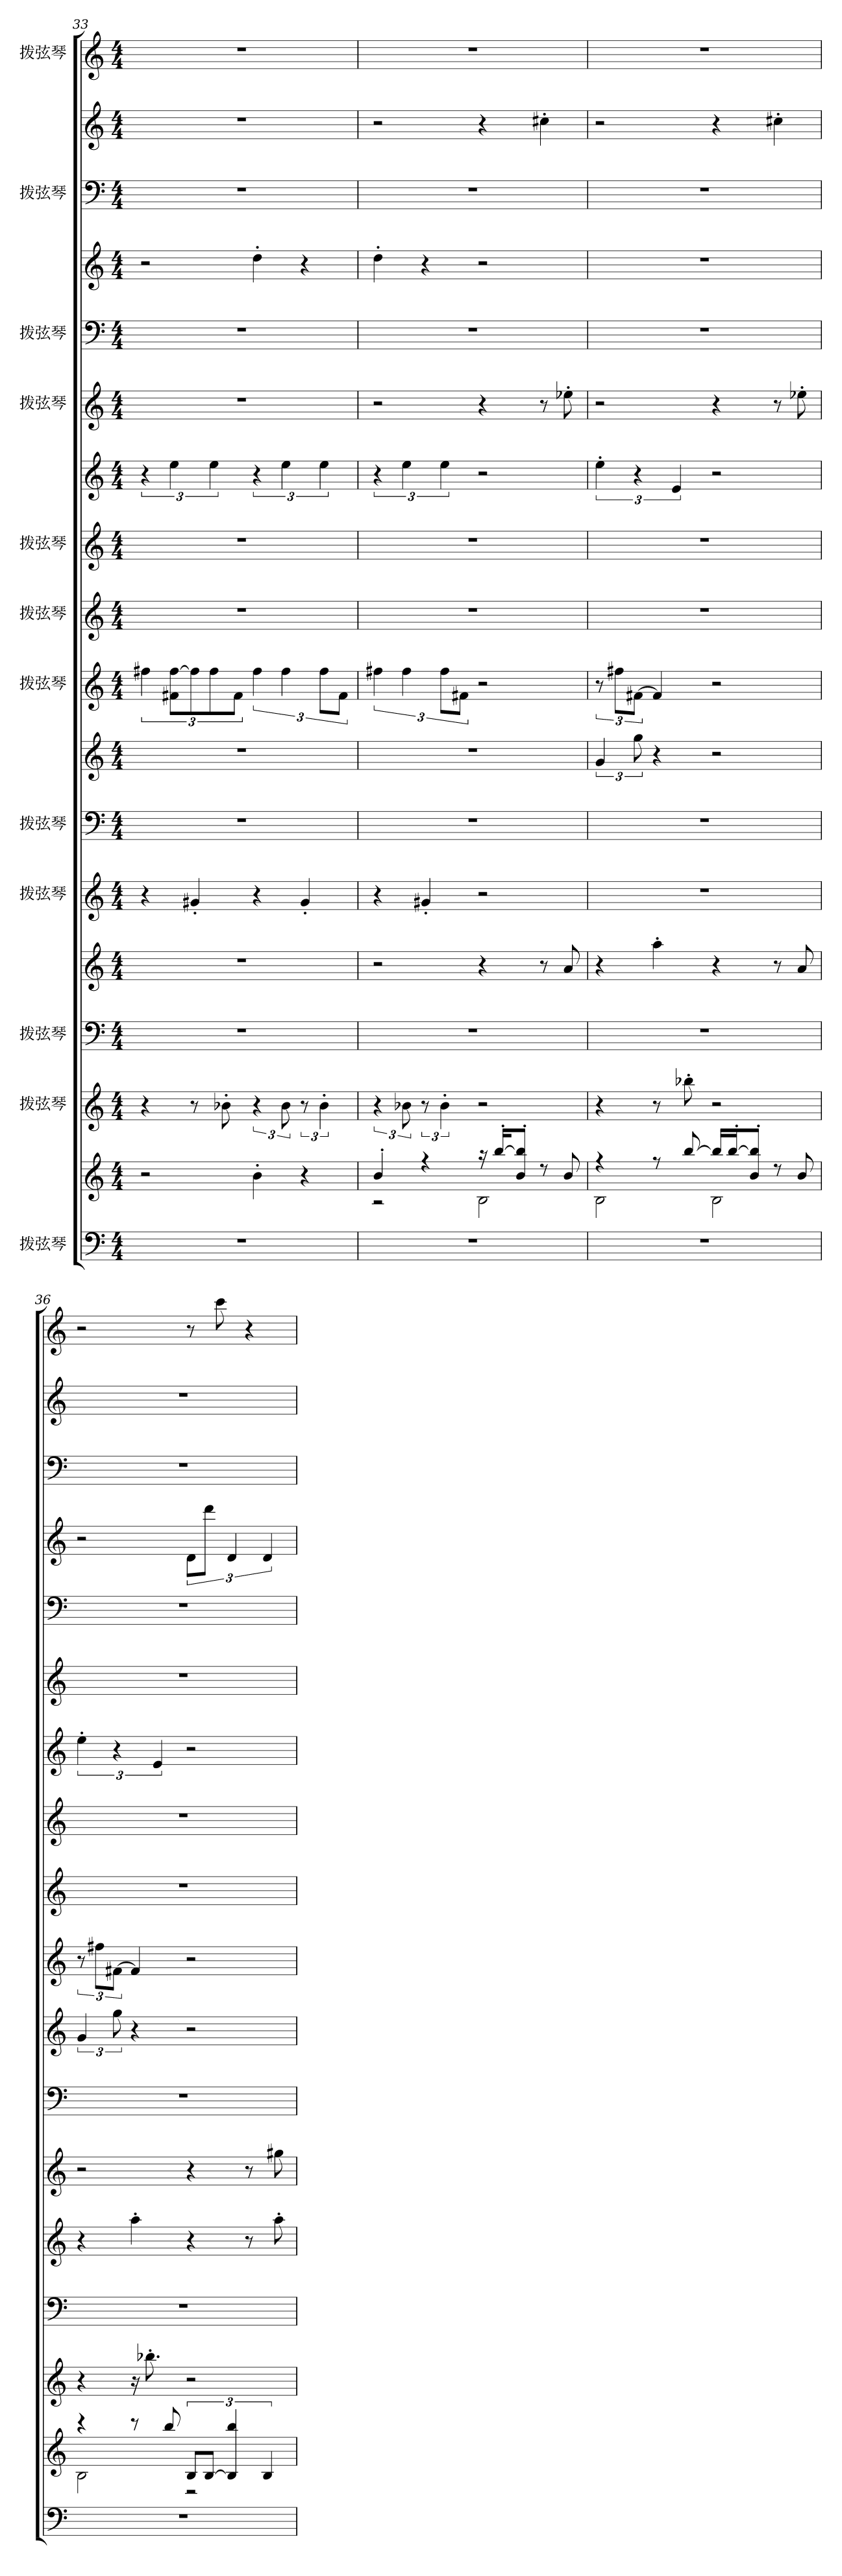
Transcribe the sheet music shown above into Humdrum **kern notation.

**kern	**kern	**kern	**kern	**kern	**kern	**kern	**kern	**kern	**kern	**kern	**kern	**kern	**kern	**kern	**kern	**kern	**kern
*part12	*part12	*part11	*part10	*part10	*part9	*part8	*part8	*part7	*part6	*part5	*part5	*part4	*part3	*part3	*part2	*part2	*part1
*staff18	*staff17	*staff16	*staff15	*staff14	*staff13	*staff12	*staff11	*staff10	*staff9	*staff8	*staff7	*staff6	*staff5	*staff4	*staff3	*staff2	*staff1
*I"拨弦琴	*	*I"拨弦琴	*I"拨弦琴	*	*I"拨弦琴	*I"拨弦琴	*	*I"拨弦琴	*I"拨弦琴	*I"拨弦琴	*	*I"拨弦琴	*I"拨弦琴	*	*I"拨弦琴	*	*I"拨弦琴
!!LO:PB:g=z
*clefF4	*clefG2	*clefG2	*clefF4	*clefG2	*clefG2	*clefF4	*clefG2	*clefG2	*clefG2	*clefG2	*clefG2	*clefG2	*clefF4	*clefG2	*clefF4	*clefG2	*clefG2
*k[]	*k[]	*k[]	*k[]	*k[]	*k[]	*k[]	*k[]	*k[]	*k[]	*k[]	*k[]	*k[]	*k[]	*k[]	*k[]	*k[]	*k[]
*M4/4	*M4/4	*M4/4	*M4/4	*M4/4	*M4/4	*M4/4	*M4/4	*M4/4	*M4/4	*M4/4	*M4/4	*M4/4	*M4/4	*M4/4	*M4/4	*M4/4	*M4/4
=33	=33	=33	=33	=33	=33	=33	=33	=33	=33	=33	=33	=33	=33	=33	=33	=33	=33
1r	2r	4r	1r	1r	4r	1r	1r	6ff#X\	1r	1r	6r	1r	1r	2r	1r	1r	1r
.	.	.	.	.	.	.	.	12f#X\ [12ff#\L	.	.	6ee\	.	.	.	.	.	.
.	.	8r	.	.	4g#X'/	.	.	12ff#\]	.	.	.	.	.	.	.	.	.
.	.	.	.	.	.	.	.	12ff#\	.	.	6ee\	.	.	.	.	.	.
.	.	8b-X'\	.	.	.	.	.	.	.	.	.	.	.	.	.	.	.
.	.	.	.	.	.	.	.	12f#\J	.	.	.	.	.	.	.	.	.
.	4b'\	6r	.	.	4r	.	.	6ff#\	.	.	6r	.	.	4dd'\	.	.	.
.	.	12b-\	.	.	.	.	.	6ff#\	.	.	6ee\	.	.	.	.	.	.
.	4r	12r	.	.	4g#'/	.	.	.	.	.	.	.	.	4r	.	.	.
.	.	6b-'\	.	.	.	.	.	12ff#\L	.	.	6ee\	.	.	.	.	.	.
.	.	.	.	.	.	.	.	12f#\J	.	.	.	.	.	.	.	.	.
=34	=34	=34	=34	=34	=34	=34	=34	=34	=34	=34	=34	=34	=34	=34	=34	=34	=34
*	*^	*	*	*	*	*	*	*	*	*	*	*	*	*	*	*	*
1r	4b'/	2r	6r	1r	2r	4r	1r	1r	6ff#X\	1r	1r	6r	2r	1r	4dd'\	1r	2r	1r
.	.	.	12b-X\	.	.	.	.	.	6ff#\	.	.	6ee\	.	.	.	.	.	.
.	4r	.	12r	.	.	4g#X'/	.	.	.	.	.	.	.	.	4r	.	.	.
.	.	.	6b-'\	.	.	.	.	.	12ff#\L	.	.	6ee\	.	.	.	.	.	.
.	.	.	.	.	.	.	.	.	12f#X\J	.	.	.	.	.	.	.	.	.
.	16r	2B\	2r	.	4r	2r	.	.	2r	.	.	2r	4r	.	2r	.	4r	.
.	[16bb'/KL	.	.	.	.	.	.	.	.	.	.	.	.	.	.	.	.	.
.	8b/' 8bb/]'J	.	.	.	.	.	.	.	.	.	.	.	.	.	.	.	.	.
.	8r	.	.	.	8r	.	.	.	.	.	.	.	8r	.	.	.	4cc#X'\	.
.	8b/	.	.	.	8a/	.	.	.	.	.	.	.	8ee-X'\	.	.	.	.	.
=35	=35	=35	=35	=35	=35	=35	=35	=35	=35	=35	=35	=35	=35	=35	=35	=35	=35	=35
1r	4r	2B\	4r	1r	4r	1r	1r	6g/	12r	1r	1r	6ee'\	2r	1r	1r	1r	2r	1r
.	.	.	.	.	.	.	.	.	12ff#X\L	.	.	.	.	.	.	.	.	.
.	.	.	.	.	.	.	.	12gg\	[12f#X\J	.	.	6r	.	.	.	.	.	.
.	8r	.	8r	.	4aa'\	.	.	4r	4f#/]	.	.	.	.	.	.	.	.	.
.	.	.	.	.	.	.	.	.	.	.	.	6e/	.	.	.	.	.	.
.	[8bb/	.	8bb-X'\	.	.	.	.	.	.	.	.	.	.	.	.	.	.	.
.	16bb/LL]	2B\	2r	.	4r	.	.	2r	2r	.	.	2r	4r	.	.	.	4r	.
.	[16bb'/J	.	.	.	.	.	.	.	.	.	.	.	.	.	.	.	.	.
.	8b/' 8bb/]'J	.	.	.	.	.	.	.	.	.	.	.	.	.	.	.	.	.
.	8r	.	.	.	8r	.	.	.	.	.	.	.	8r	.	.	.	4cc#X'\	.
.	8b/	.	.	.	8a/	.	.	.	.	.	.	.	8ee-X'\	.	.	.	.	.
!!LO:PB:g=z
=36	=36	=36	=36	=36	=36	=36	=36	=36	=36	=36	=36	=36	=36	=36	=36	=36	=36	=36
1r	4r	2B\	4r	1r	4r	2r	1r	6g/	12r	1r	1r	6ee'\	1r	1r	2r	1r	1r	2r
.	.	.	.	.	.	.	.	.	12ff#X\L	.	.	.	.	.	.	.	.	.
.	.	.	.	.	.	.	.	12gg\	[12f#X\J	.	.	6r	.	.	.	.	.	.
.	8r	.	16r	.	4aa'\	.	.	4r	4f#/]	.	.	.	.	.	.	.	.	.
.	.	.	8.bb-X'\	.	.	.	.	.	.	.	.	.	.	.	.	.	.	.
.	.	.	.	.	.	.	.	.	.	.	.	6e/	.	.	.	.	.	.
.	8bb/	.	.	.	.	.	.	.	.	.	.	.	.	.	.	.	.	.
.	12B/L	2r	2r	.	4r	4r	.	2r	2r	.	.	2r	.	.	12d\L	.	.	8r
.	[12B/J	.	.	.	.	.	.	.	.	.	.	.	.	.	12ddd\J	.	.	.
.	.	.	.	.	.	.	.	.	.	.	.	.	.	.	.	.	.	8ccc\
.	6B/] 6bb/	.	.	.	.	.	.	.	.	.	.	.	.	.	6d/	.	.	.
.	.	.	.	.	8r	8r	.	.	.	.	.	.	.	.	.	.	.	4r
.	6B/	.	.	.	.	.	.	.	.	.	.	.	.	.	6d/	.	.	.
.	.	.	.	.	8aa'\	8gg#X\	.	.	.	.	.	.	.	.	.	.	.	.
*	*v	*v	*	*	*	*	*	*	*	*	*	*	*	*	*	*	*	*
=	=	=	=	=	=	=	=	=	=	=	=	=	=	=	=	=	=
*-	*-	*-	*-	*-	*-	*-	*-	*-	*-	*-	*-	*-	*-	*-	*-	*-	*-
